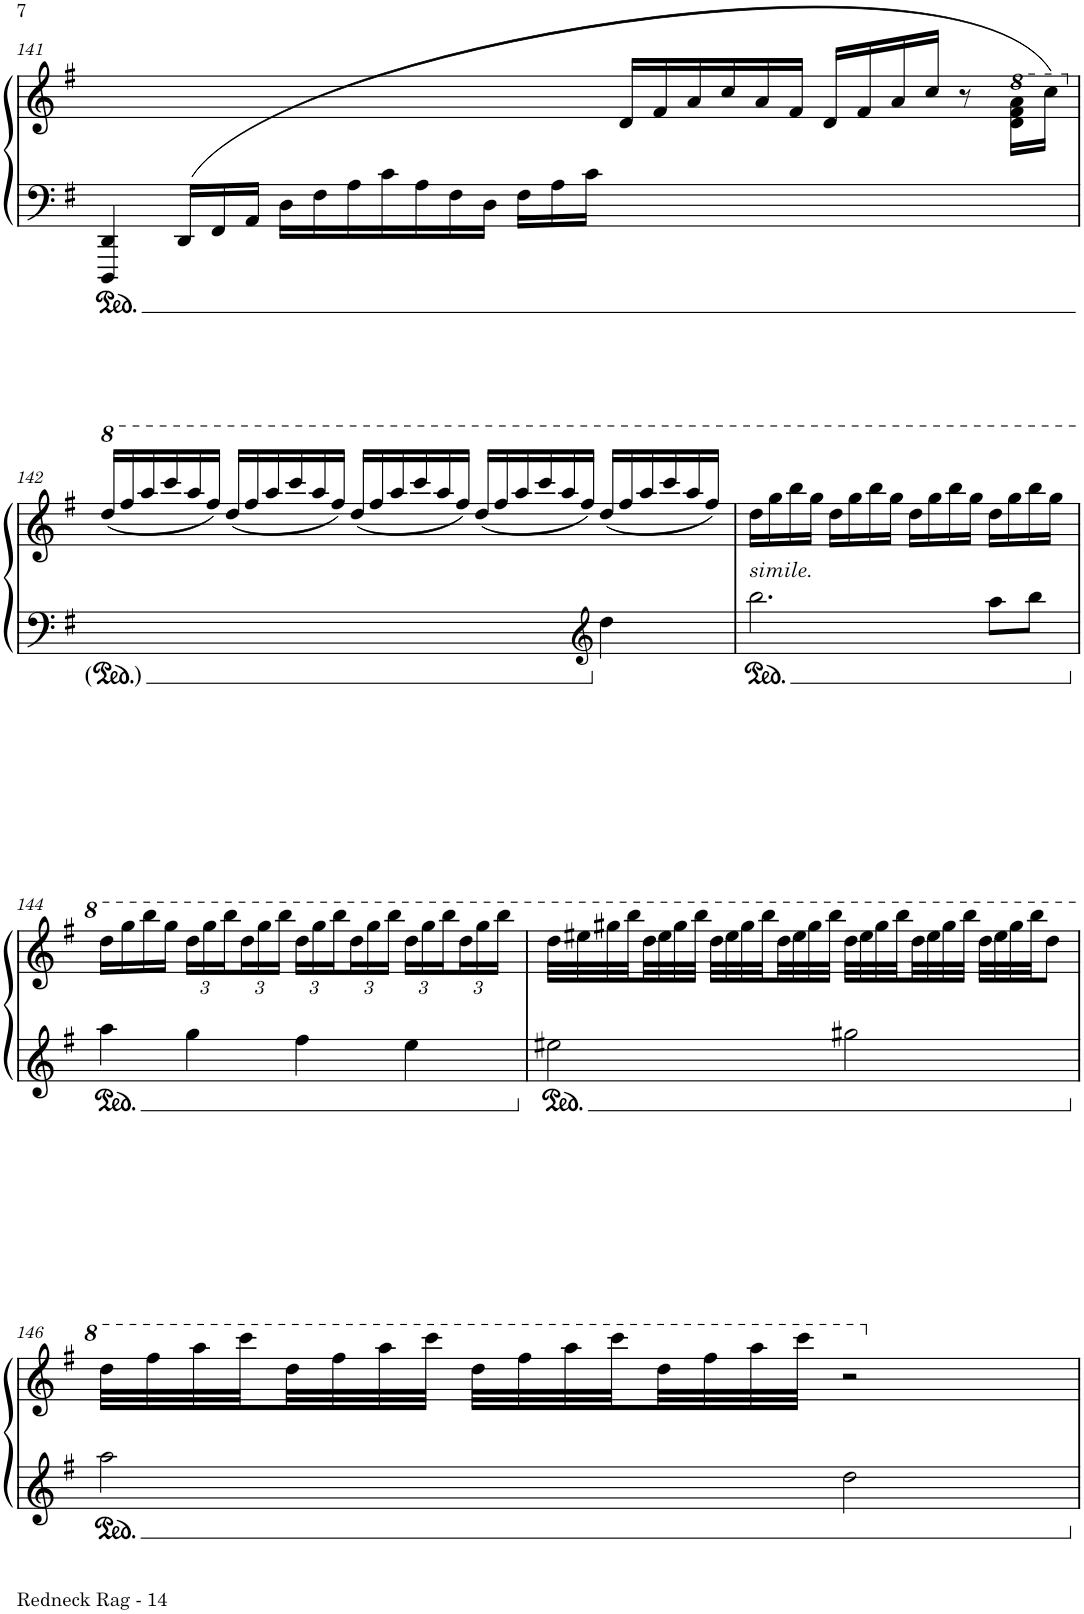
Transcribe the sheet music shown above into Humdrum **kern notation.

**kern	**kern
*part1	*part1
*staff2	*staff1
*I"Piano	*
*I'Pno.	*
!!LO:PB:g=z
*clefF4	*clefG2
*k[f#]	*k[f#]
*M31/16	*M31/16
=141	=141
*	*^
4DDD/ 4DD/	1ryy	4..ryy
(16DD/LL	.	.
16FF#/	.	.
16AA/JJ	.	.
*	*v	*v
16D\LL	.
16F#\	.
16A\	.
16c\	.
16A\	.
16F#\	.
16D\JJ	.
16F#\LL	.
16A\	.
16c\JJ	16ryy
4ryy	16d/LL
.	16f#/
.	16a/
.	16cc/
8ryy	16a/
.	16f#/JJ
*	*^
4ryy	2ryy	16d/LL
.	.	16f#/
.	.	16a/
.	.	16cc/JJ
8r	.	8ryy
*	*8va	*
8ryy	.	16dd\ 16ff#\ 16aa\LL
.	.	16ccc\JJ)
*	*v	*v
!!LO:LB:g=z
=142	=142
*M30/16	*M30/16
*	*X8va
*	*8va
1ryy	(16ddd/LL
.	16fff#/
.	16aaa/
.	16cccc/
.	16aaa/
.	16fff#/JJ)
.	(16ddd/LL
.	16fff#/
.	16aaa/
.	16cccc/
.	16aaa/
.	16fff#/JJ)
.	(16ddd/LL
.	16fff#/
.	16aaa/
.	16cccc/
2ryy	16aaa/
.	16fff#/JJ)
.	(16ddd/LL
.	16fff#/
.	16aaa/
.	16cccc/
.	16aaa/
.	16fff#/JJ)
*clefG2	*
4dd\	(16ddd/LL
.	16fff#/
.	16aaa/
.	16cccc/
8ryy	16aaa/
.	16fff#/JJ)
=143	=143
*M4/4	*M4/4
!	!LO:TX:b:i:t=simile.
2.bb\	16ddd\LL
.	16ggg\
.	16bbb\
.	16ggg\JJ
.	16ddd\LL
.	16ggg\
.	16bbb\
.	16ggg\JJ
.	16ddd\LL
.	16ggg\
.	16bbb\
.	16ggg\JJ
8aa\L	16ddd\LL
.	16ggg\
8bb\J	16bbb\
.	16ggg\JJ
!!LO:LB:g=z
=144	=144
4aa\	16ddd\LL
.	16ggg\
.	16bbb\
.	16ggg\JJ
*	*Xbrackettup
4gg\	24ddd\LL
.	24ggg\
.	24bbb\
.	24ddd\
.	24ggg\
.	24bbb\JJ
4ff#\	24ddd\LL
.	24ggg\
.	24bbb\
.	24ddd\
.	24ggg\
.	24bbb\JJ
4ee\	24ddd\LL
.	24ggg\
.	24bbb\
.	24ddd\
.	24ggg\
.	24bbb\JJ
=145	=145
2ee#X\	32ddd\LLL
.	32eee#X\
.	32ggg#X\
.	32bbb\
.	32ddd\
.	32eee#\
.	32ggg#\
.	32bbb\JJJ
.	32ddd\LLL
.	32eee#\
.	32ggg#\
.	32bbb\
.	32ddd\
.	32eee#\
.	32ggg#\
.	32bbb\JJJ
2gg#X\	32ddd\LLL
.	32eee#\
.	32ggg#\
.	32bbb\
.	32ddd\
.	32eee#\
.	32ggg#\
.	32bbb\JJJ
.	32ddd\LLL
.	32eee#\
.	32ggg#\
.	32bbb\JJ
.	8ddd\J
!!LO:LB:g=z
=146	=146
2aa\	32ddd\LLL
.	32fff#\
.	32aaa\
.	32cccc\
.	32ddd\
.	32fff#\
.	32aaa\
.	32cccc\JJJ
.	32ddd\LLL
.	32fff#\
.	32aaa\
.	32cccc\
.	32ddd\
.	32fff#\
.	32aaa\
.	32cccc\JJJ
2dd\	2r
*	*X8va
=	=
*-	*-
